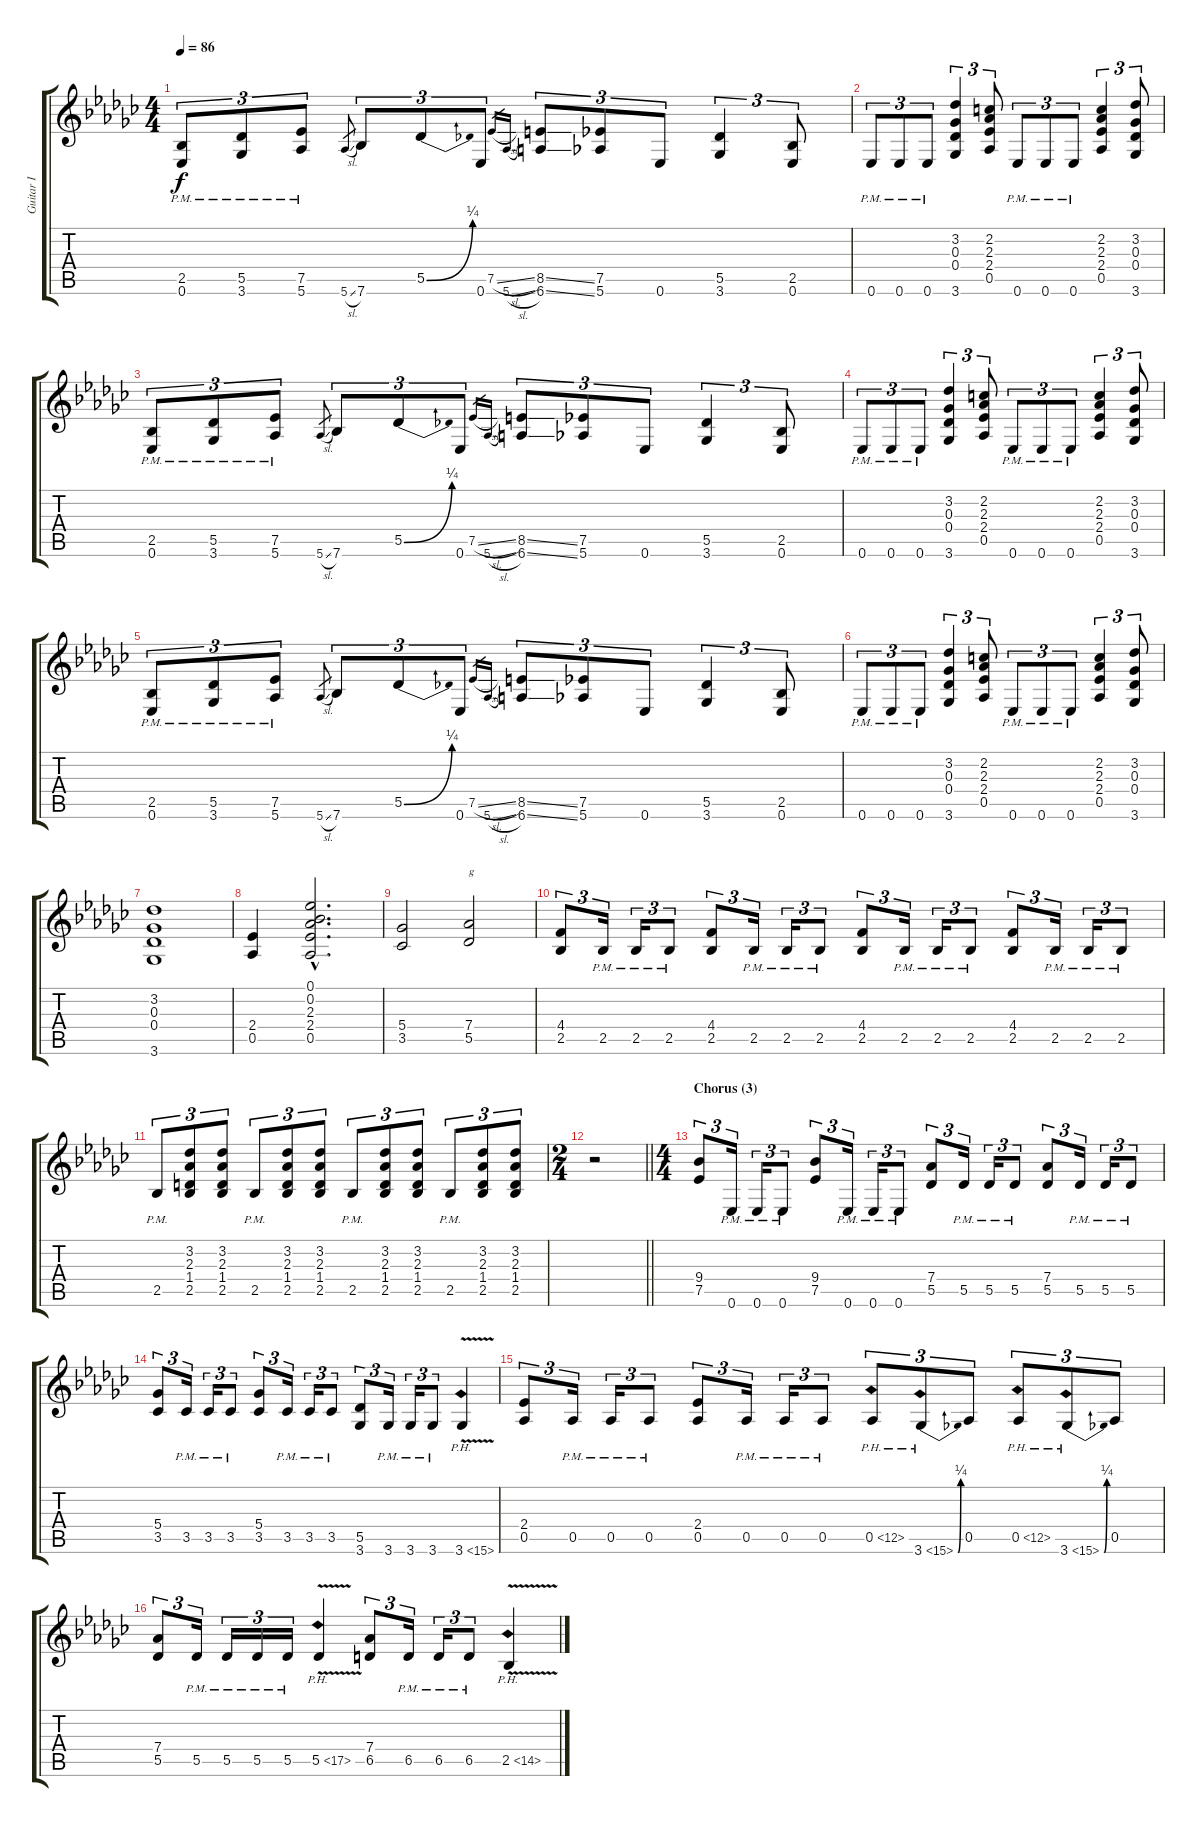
\track ("Guitar I" "Guitar I") {instrument distortionguitar}
\staff {score tabs}
\tuning (Eb4 Bb3 Gb3 Db3 Ab2 Eb2) {hide}
\ts (4 4)
\tempo 86
\clef g2
\ks ebminor
(2.5{pm} 0.6{pm}).8{tu (3 2) dy f} (5.5{pm} 3.6{pm}).8{tu (3 2)} (7.5{pm} 5.6{pm}).8{tu (3 2)} 5.6{sl}.8{gr} 7.6.8{tu (3 2)} 5.5{be (bend 0 0 60 1)}.8{tu (3 2)} 0.6.8{tu (3 2)} 7.5{sl}.16{gr} 5.6{sl}.16{gr} (8.5{ss} 6.6{ss}).8{tu (3 2)} (7.5 5.6).8{tu (3 2)} 0.6.8{tu (3 2)} (5.5 3.6).4{tu (3 2)} (2.5 0.6).8{tu (3 2)} |
0.6{pm}.8{tu (3 2)} 0.6{pm}.8{tu (3 2)} 0.6{pm}.8{tu (3 2)} (3.2 0.3 0.4 3.6).4{tu (3 2)} (2.2 2.3 2.4 0.5).8{tu (3 2)} 0.6{pm}.8{tu (3 2)} 0.6{pm}.8{tu (3 2)} 0.6{pm}.8{tu (3 2)} (2.2 2.3 2.4 0.5).4{tu (3 2)} (3.2 0.3 0.4 3.6).8{tu (3 2)} |
(2.5{pm} 0.6{pm}).8{tu (3 2)} (5.5{pm} 3.6{pm}).8{tu (3 2)} (7.5{pm} 5.6{pm}).8{tu (3 2)} 5.6{sl}.8{gr} 7.6.8{tu (3 2)} 5.5{be (bend 0 0 60 1)}.8{tu (3 2)} 0.6.8{tu (3 2)} 7.5{sl}.16{gr} 5.6{sl}.16{gr} (8.5{ss} 6.6{ss}).8{tu (3 2)} (7.5 5.6).8{tu (3 2)} 0.6.8{tu (3 2)} (5.5 3.6).4{tu (3 2)} (2.5 0.6).8{tu (3 2)} |
0.6{pm}.8{tu (3 2)} 0.6{pm}.8{tu (3 2)} 0.6{pm}.8{tu (3 2)} (3.2 0.3 0.4 3.6).4{tu (3 2)} (2.2 2.3 2.4 0.5).8{tu (3 2)} 0.6{pm}.8{tu (3 2)} 0.6{pm}.8{tu (3 2)} 0.6{pm}.8{tu (3 2)} (2.2 2.3 2.4 0.5).4{tu (3 2)} (3.2 0.3 0.4 3.6).8{tu (3 2)} |
(2.5{pm} 0.6{pm}).8{tu (3 2)} (5.5{pm} 3.6{pm}).8{tu (3 2)} (7.5{pm} 5.6{pm}).8{tu (3 2)} 5.6{sl}.8{gr} 7.6.8{tu (3 2)} 5.5{be (bend 0 0 60 1)}.8{tu (3 2)} 0.6.8{tu (3 2)} 7.5{sl}.16{gr} 5.6{sl}.16{gr} (8.5{ss} 6.6{ss}).8{tu (3 2)} (7.5 5.6).8{tu (3 2)} 0.6.8{tu (3 2)} (5.5 3.6).4{tu (3 2)} (2.5 0.6).8{tu (3 2)} |
0.6{pm}.8{tu (3 2)} 0.6{pm}.8{tu (3 2)} 0.6{pm}.8{tu (3 2)} (3.2 0.3 0.4 3.6).4{tu (3 2)} (2.2 2.3 2.4 0.5).8{tu (3 2)} 0.6{pm}.8{tu (3 2)} 0.6{pm}.8{tu (3 2)} 0.6{pm}.8{tu (3 2)} (2.2 2.3 2.4 0.5).4{tu (3 2)} (3.2 0.3 0.4 3.6).8{tu (3 2)} |
(3.2 0.3 0.4 3.6).1 |
(2.4 0.5).4 (0.1{hac} 0.2{hac} 2.3{hac} 2.4{hac} 0.5{hac}).2{d} |
(5.4 3.5).2 (7.4 5.5).2{txt "g"} |
(4.4 2.5).8{tu (3 2)} 2.5{pm}.16{tu (3 2)} 2.5{pm}.16{tu (3 2)} 2.5{pm}.8{tu (3 2)} (4.4 2.5).8{tu (3 2)} 2.5{pm}.16{tu (3 2)} 2.5{pm}.16{tu (3 2)} 2.5{pm}.8{tu (3 2)} (4.4 2.5).8{tu (3 2)} 2.5{pm}.16{tu (3 2)} 2.5{pm}.16{tu (3 2)} 2.5{pm}.8{tu (3 2)} (4.4 2.5).8{tu (3 2)} 2.5{pm}.16{tu (3 2)} 2.5{pm}.16{tu (3 2)} 2.5{pm}.8{tu (3 2)} |
2.5{pm}.8{tu (3 2)} (3.2 2.3 1.4 2.5).8{tu (3 2)} (3.2 2.3 1.4 2.5).8{tu (3 2)} 2.5{pm}.8{tu (3 2)} (3.2 2.3 1.4 2.5).8{tu (3 2)} (3.2 2.3 1.4 2.5).8{tu (3 2)} 2.5{pm}.8{tu (3 2)} (3.2 2.3 1.4 2.5).8{tu (3 2)} (3.2 2.3 1.4 2.5).8{tu (3 2)} 2.5{pm}.8{tu (3 2)} (3.2 2.3 1.4 2.5).8{tu (3 2)} (3.2 2.3 1.4 2.5).8{tu (3 2)} |
\ts (2 4)
\barLineRight lightlight
r.2 |
\ts (4 4)
\section ("" "Chorus (3)")
(9.4 7.5).8{tu (3 2)} 0.6{pm}.16{tu (3 2)} 0.6{pm}.16{tu (3 2)} 0.6{pm}.8{tu (3 2)} (9.4 7.5).8{tu (3 2)} 0.6{pm}.16{tu (3 2)} 0.6{pm}.16{tu (3 2)} 0.6{pm}.8{tu (3 2)} (7.4 5.5).8{tu (3 2)} 5.5{pm}.16{tu (3 2)} 5.5{pm}.16{tu (3 2)} 5.5{pm}.8{tu (3 2)} (7.4 5.5).8{tu (3 2)} 5.5{pm}.16{tu (3 2)} 5.5{pm}.16{tu (3 2)} 5.5{pm}.8{tu (3 2)} |
(5.4 3.5).8{tu (3 2)} 3.5{pm}.16{tu (3 2)} 3.5{pm}.16{tu (3 2)} 3.5{pm}.8{tu (3 2)} (5.4 3.5).8{tu (3 2)} 3.5{pm}.16{tu (3 2)} 3.5{pm}.16{tu (3 2)} 3.5{pm}.8{tu (3 2)} (5.5 3.6).8{tu (3 2)} 3.6{pm}.16{tu (3 2)} 3.6{pm}.16{tu (3 2)} 3.6{pm}.8{tu (3 2)} 3.6{ph 12 v}.4 |
(2.4 0.5).8{tu (3 2)} 0.5{pm}.16{tu (3 2)} 0.5{pm}.16{tu (3 2)} 0.5{pm}.8{tu (3 2)} (2.4 0.5).8{tu (3 2)} 0.5{pm}.16{tu (3 2)} 0.5{pm}.16{tu (3 2)} 0.5{pm}.8{tu (3 2)} 0.5{ph 12}.8{tu (3 2)} 3.6{be (bend 0 0 60 1) ph 12}.8{tu (3 2)} 0.5.8{tu (3 2)} 0.5{ph 12}.8{tu (3 2)} 3.6{be (bend 0 0 60 1) ph 12}.8{tu (3 2)} 0.5.8{tu (3 2)} |
(7.4 5.5).8{tu (3 2)} 5.5{pm}.16{tu (3 2)} 5.5{pm}.16{tu (3 2)} 5.5{pm}.16{tu (3 2)} 5.5{pm}.16{tu (3 2)} 5.5{ph 12 v}.4 (7.4 6.5).8{tu (3 2)} 6.5{pm}.16{tu (3 2)} 6.5{pm}.16{tu (3 2)} 6.5{pm}.8{tu (3 2)} 2.5{ph 12 v}.4
